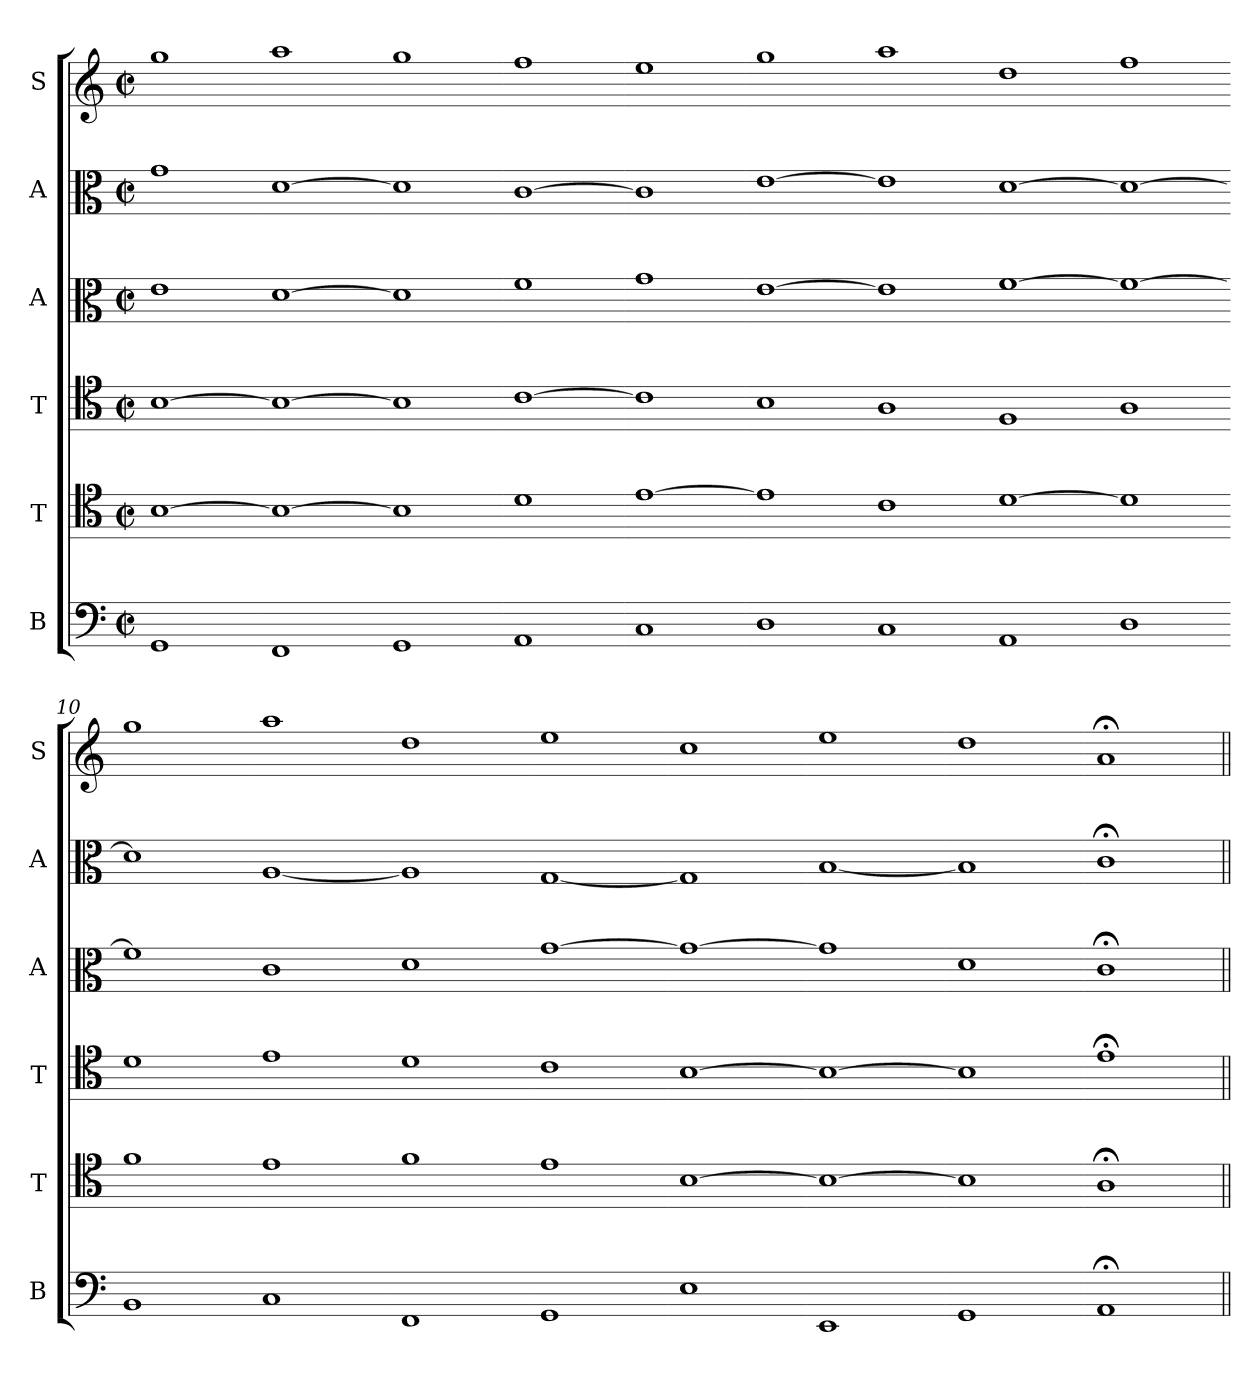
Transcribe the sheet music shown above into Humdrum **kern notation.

**kern	**kern	**kern	**kern	**kern	**kern
*part6	*part5	*part4	*part3	*part2	*part1
*staff6	*staff5	*staff4	*staff3	*staff2	*staff1
*I"B	*I"T	*I"T	*I"A	*I"A	*I"S
*I'B	*I'T	*I'T	*I'A	*I'A	*I'S
*clefF4	*clefC4	*clefC4	*clefC3	*clefC3	*clefG2
*k[]	*k[]	*k[]	*k[]	*k[]	*k[]
*M2/2	*M2/2	*M2/2	*M2/2	*M2/2	*M2/2
*met(c|)	*met(c|)	*met(c|)	*met(c|)	*met(c|)	*met(c|)
*MM208	*MM208	*MM208	*MM208	*MM208	*MM208
=1	=1	=1	=1	=1	=1
1GG	[1B	[1B	1e	1g	1gg
=2-	=2-	=2-	=2-	=2-	=2-
1FF	1B_	1B_	[1d	[1d	1aa
=3-	=3-	=3-	=3-	=3-	=3-
1GG	1B]	1B]	1d]	1d]	1gg
=4-	=4-	=4-	=4-	=4-	=4-
1AA	1d	[1c	1f	[1c	1ff
=5-	=5-	=5-	=5-	=5-	=5-
1C	[1e	1c]	1g	1c]	1ee
=6-	=6-	=6-	=6-	=6-	=6-
1D	1e]	1B	[1e	[1e	1gg
=7-	=7-	=7-	=7-	=7-	=7-
1C	1c	1A	1e]	1e]	1aa
=8-	=8-	=8-	=8-	=8-	=8-
1AA	[1d	1F	[1f	[1d	1dd
=9-	=9-	=9-	=9-	=9-	=9-
1D	1d]	1A	1f_	1d_	1ff
=10-	=10-	=10-	=10-	=10-	=10-
1BB	1f	1d	1f]	1d]	1gg
=11-	=11-	=11-	=11-	=11-	=11-
1C	1e	1e	1c	[1A	1aa
=12-	=12-	=12-	=12-	=12-	=12-
1FF	1f	1d	1d	1A]	1dd
=13-	=13-	=13-	=13-	=13-	=13-
1GG	1e	1c	[1g	[1G	1ee
=14-	=14-	=14-	=14-	=14-	=14-
1E	[1B	[1B	1g_	1G]	1cc
=15-	=15-	=15-	=15-	=15-	=15-
1EE	1B_	1B_	1g]	[1B	1ee
=16-	=16-	=16-	=16-	=16-	=16-
1GG	1B]	1B]	1d	1B]	1dd
=17-	=17-	=17-	=17-	=17-	=17-
1AA;<	1A;<	1e;<	1c;<	1c;	1a;<
=||	=||	=||	=||	=||	=||
*-	*-	*-	*-	*-	*-
